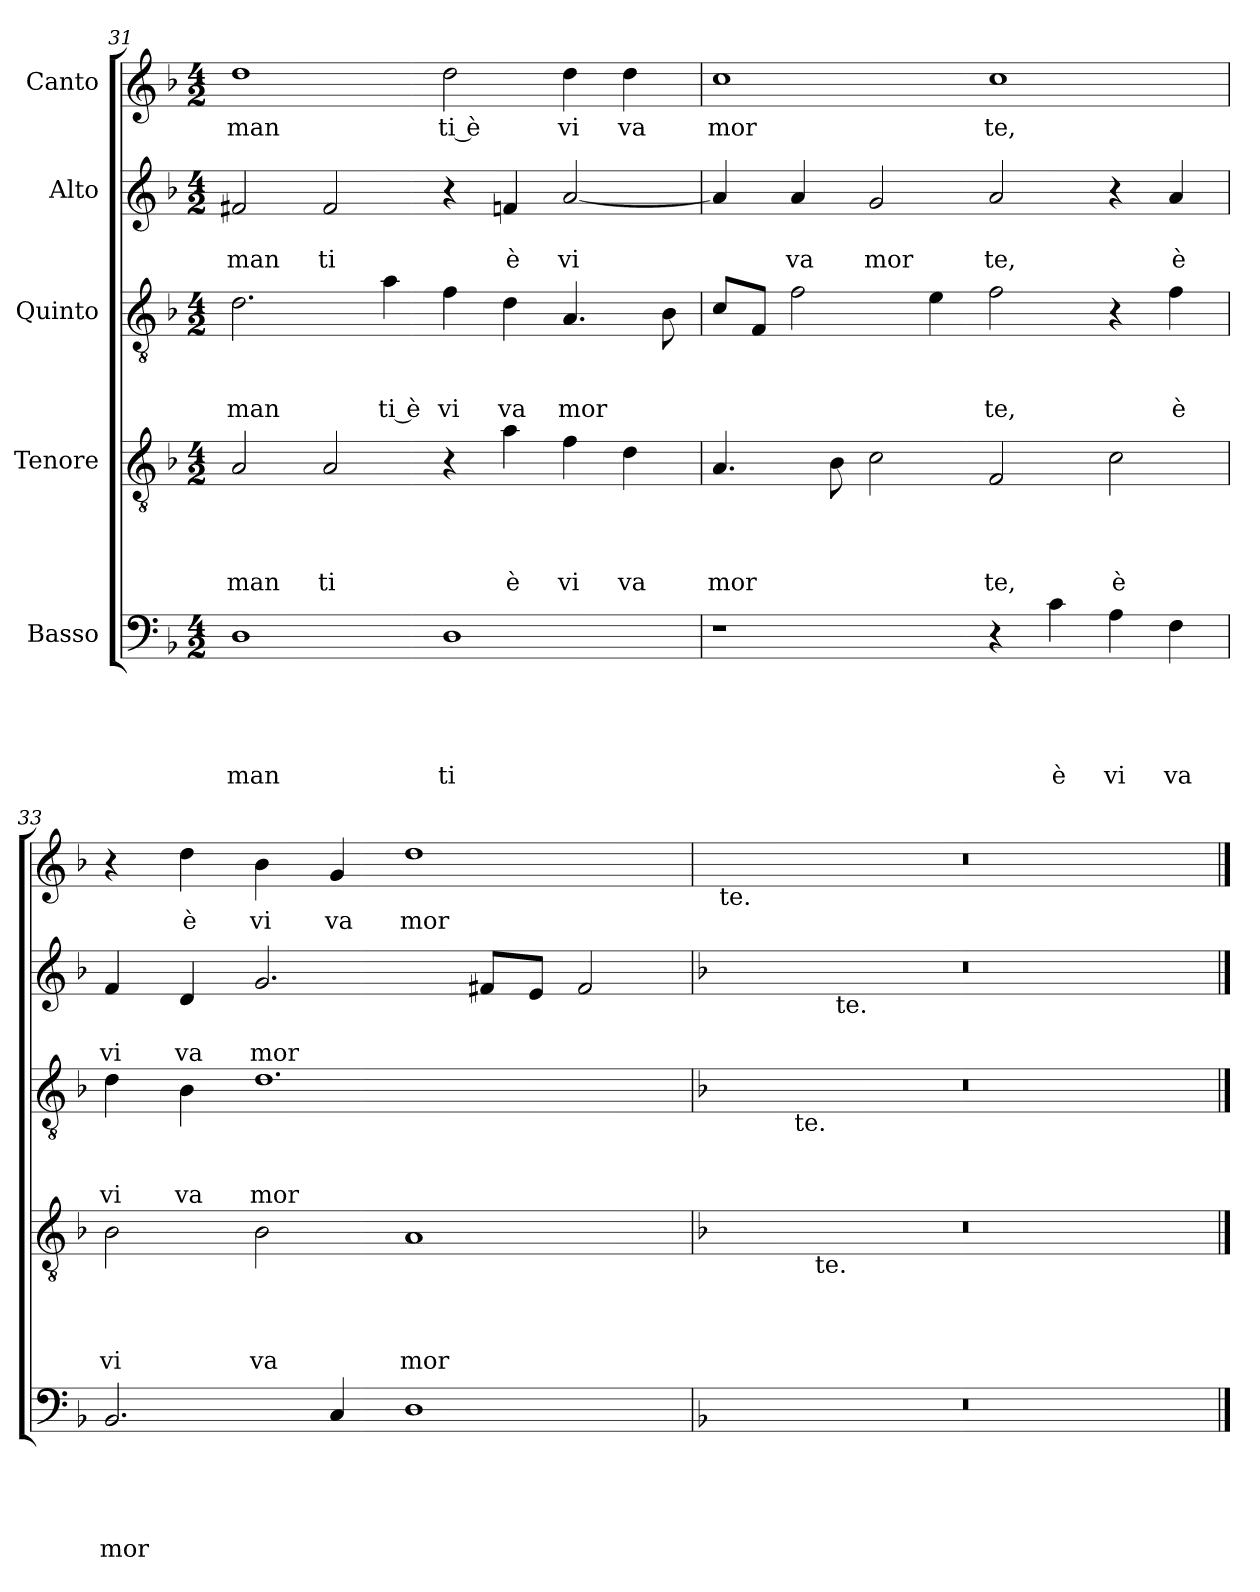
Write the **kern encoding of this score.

**kern	**text	**text	**text	**text	**text	**kern	**text	**text	**text	**text	**kern	**text	**text	**text	**kern	**text	**text	**kern	**text
*part5	*part5	*part5	*part5	*part5	*part5	*part4	*part4	*part4	*part4	*part4	*part3	*part3	*part3	*part3	*part2	*part2	*part2	*part1	*part1
*staff5	*staff5	*staff5	*staff5	*staff5	*staff5	*staff4	*staff4	*staff4	*staff4	*staff4	*staff3	*staff3	*staff3	*staff3	*staff2	*staff2	*staff2	*staff1	*staff1
*I"Basso	*	*	*	*	*	*I"Tenore	*	*	*	*	*I"Quinto	*	*	*	*I"Alto	*	*	*I"Canto	*
*clefF4	*	*	*	*	*	*clefGv2	*	*	*	*	*clefGv2	*	*	*	*clefG2	*	*	*clefG2	*
*k[b-]	*	*	*	*	*	*k[b-]	*	*	*	*	*k[b-]	*	*	*	*k[b-]	*	*	*k[b-]	*
*F:	*	*	*	*	*	*F:	*	*	*	*	*F:	*	*	*	*F:	*	*	*F:	*
*M4/2	*	*	*	*	*	*M4/2	*	*	*	*	*M4/2	*	*	*	*M4/2	*	*	*M4/2	*
=31	=31	=31	=31	=31	=31	=31	=31	=31	=31	=31	=31	=31	=31	=31	=31	=31	=31	=31	=31
!	!	!	!	!	!LO:LY:b	!	!	!	!	!LO:LY:b	!	!	!	!LO:LY:b	!	!	!LO:LY:b	!	!LO:LY:b
1D	.	.	.	.	man	2A/	.	.	.	man	2.d\	.	.	man	2f#X/	.	man	1dd	man
!	!	!	!	!	!	!	!	!	!	!LO:LY:b	!	!	!	!	!	!	!LO:LY:b	!	!
.	.	.	.	.	.	2A/	.	.	.	ti	.	.	.	.	2f#/	.	ti	.	.
!	!	!	!	!	!	!	!	!	!	!	!	!	!	!LO:LY:b:rj	!	!	!	!	!
.	.	.	.	.	.	.	.	.	.	.	4a\	.	.	ti è	.	.	.	.	.
!	!	!	!	!	!LO:LY:b	!	!	!	!	!	!	!	!	!LO:LY:b	!	!	!	!	!LO:LY:b:rj
1D	.	.	.	.	ti	4r	.	.	.	.	4f\	.	.	vi	4r	.	.	2dd\	ti è
!	!	!	!	!	!	!	!	!	!	!LO:LY:b	!	!	!	!LO:LY:b	!	!	!LO:LY:b	!	!
.	.	.	.	.	.	4a\	.	.	.	è	4d\	.	.	va	4fn/	.	è	.	.
!	!	!	!	!	!	!	!	!	!	!LO:LY:b	!	!	!	!LO:LY:b	!	!	!LO:LY:b	!	!LO:LY:b
.	.	.	.	.	.	4f\	.	.	.	vi	4.A/	.	.	mor	[<2a/	.	vi	4dd\	vi
!	!	!	!	!	!	!	!	!	!	!LO:LY:b	!	!	!	!	!	!	!	!	!LO:LY:b
.	.	.	.	.	.	4d\	.	.	.	va	.	.	.	.	.	.	.	4dd\	va
.	.	.	.	.	.	.	.	.	.	.	8B-\	.	.	.	.	.	.	.	.
=32	=32	=32	=32	=32	=32	=32	=32	=32	=32	=32	=32	=32	=32	=32	=32	=32	=32	=32	=32
!	!	!	!	!	!	!	!	!	!	!LO:LY:b	!	!	!	!	!	!	!	!	!LO:LY:b
1r	.	.	.	.	.	4.A/	.	.	.	mor	8c/L	.	.	.	4a/]	.	.	1cc	mor
.	.	.	.	.	.	.	.	.	.	.	8F/J	.	.	.	.	.	.	.	.
!	!	!	!	!	!	!	!	!	!	!	!	!	!	!	!	!	!LO:LY:b	!	!
.	.	.	.	.	.	.	.	.	.	.	2f\	.	.	.	4a/	.	va	.	.
.	.	.	.	.	.	8B-\	.	.	.	.	.	.	.	.	.	.	.	.	.
!	!	!	!	!	!	!	!	!	!	!	!	!	!	!	!	!	!LO:LY:b	!	!
.	.	.	.	.	.	2c\	.	.	.	.	.	.	.	.	2g/	.	mor	.	.
.	.	.	.	.	.	.	.	.	.	.	4e\	.	.	.	.	.	.	.	.
!	!	!	!	!	!	!	!	!	!	!LO:LY:b	!	!	!	!LO:LY:b	!	!	!LO:LY:b	!	!LO:LY:b
4r	.	.	.	.	.	2F/	.	.	.	te,	2f\	.	.	te,	2a/	.	te,	1cc	te,
!	!	!	!	!	!LO:LY:b	!	!	!	!	!	!	!	!	!	!	!	!	!	!
4c\	.	.	.	.	è	.	.	.	.	.	.	.	.	.	.	.	.	.	.
!	!	!	!	!	!LO:LY:b	!	!	!	!	!LO:LY:b	!	!	!	!	!	!	!	!	!
4A\	.	.	.	.	vi	2c\	.	.	.	è	4r	.	.	.	4r	.	.	.	.
!	!	!	!	!	!LO:LY:b	!	!	!	!	!	!	!	!	!LO:LY:b	!	!	!LO:LY:b	!	!
4F\	.	.	.	.	va	.	.	.	.	.	4f\	.	.	è	4a/	.	è	.	.
=33	=33	=33	=33	=33	=33	=33	=33	=33	=33	=33	=33	=33	=33	=33	=33	=33	=33	=33	=33
!	!	!	!	!	!LO:LY:b	!	!	!	!	!LO:LY:b	!	!	!	!LO:LY:b	!	!	!LO:LY:b	!	!
2.BB-/	.	.	.	.	mor	2B-\	.	.	.	vi	4d\	.	.	vi	4f/	.	vi	4r	.
!	!	!	!	!	!	!	!	!	!	!	!	!	!	!LO:LY:b	!	!	!LO:LY:b	!	!LO:LY:b
.	.	.	.	.	.	.	.	.	.	.	4B-\	.	.	va	4d/	.	va	4dd\	è
!	!	!	!	!	!	!	!	!	!	!LO:LY:b	!	!	!	!LO:LY:b	!	!	!LO:LY:b	!	!LO:LY:b
.	.	.	.	.	.	2B-\	.	.	.	va	1.d	.	.	mor	2.g/	.	mor	4b-\	vi
!	!	!	!	!	!	!	!	!	!	!	!	!	!	!	!	!	!	!	!LO:LY:b
4C/	.	.	.	.	.	.	.	.	.	.	.	.	.	.	.	.	.	4g/	va
!	!	!	!	!	!	!	!	!	!	!LO:LY:b	!	!	!	!	!	!	!	!	!LO:LY:b
1D	.	.	.	.	.	1A	.	.	.	mor	.	.	.	.	.	.	.	1dd	mor
.	.	.	.	.	.	.	.	.	.	.	.	.	.	.	8f#X/L	.	.	.	.
.	.	.	.	.	.	.	.	.	.	.	.	.	.	.	8e/J	.	.	.	.
.	.	.	.	.	.	.	.	.	.	.	.	.	.	.	2f#/	.	.	.	.
=34	=34	=34	=34	=34	=34	=34	=34	=34	=34	=34	=34	=34	=34	=34	=34	=34	=34	=34	=34
*	*	*	*	*	*	*	*	*	*	*	*	*	*	*	*	*	*	*k[]	*
*	*	*	*	*	*	*	*	*	*	*	*	*	*	*	*	*	*	*C:	*
!	!	!	!	!	!	!	!	!	!	!	!	!	!	!	!	!	!	!LO:TX:b:t=te.	!
*	*	*	*	*	*	*^	*	*	*	*	*^	*	*	*	*^	*	*	*	*
0r	.	.	.	.	.	0r	4ryy	.	.	.	.	0r	4ryy	.	.	.	0r	4ryy	.	.	0r	.
!	!	!	!	!	!	!	!	!	!	!	!	!	!LO:TX:b:t=te.	!	!	!	!	!	!	!	!	!
.	.	.	.	.	.	.	32ryy	.	.	.	.	.	1..ryy	.	.	.	.	16ryy	.	.	.	.
!	!	!	!	!	!	!	!LO:TX:b:t=te.	!	!	!	!	!	!	!	!	!	!	!	!	!	!	!
.	.	.	.	.	.	.	1ryy	.	.	.	.	.	.	.	.	.	.	.	.	.	.	.
!	!	!	!	!	!	!	!	!	!	!	!	!	!	!	!	!	!	!LO:TX:b:t=te.	!	!	!	!
.	.	.	.	.	.	.	.	.	.	.	.	.	.	.	.	.	.	1ryy	.	.	.	.
.	.	.	.	.	.	.	2ryy	.	.	.	.	.	.	.	.	.	.	.	.	.	.	.
.	.	.	.	.	.	.	.	.	.	.	.	.	.	.	.	.	.	2ryy	.	.	.	.
.	.	.	.	.	.	.	8..ryy	.	.	.	.	.	.	.	.	.	.	.	.	.	.	.
.	.	.	.	.	.	.	.	.	.	.	.	.	.	.	.	.	.	8.ryy	.	.	.	.
*	*	*	*	*	*	*v	*v	*	*	*	*	*	*	*	*	*	*v	*v	*	*	*	*
*	*	*	*	*	*	*	*	*	*	*	*v	*v	*	*	*	*	*	*	*	*
==	==	==	==	==	==	==	==	==	==	==	==	==	==	==	==	==	==	==	==
*-	*-	*-	*-	*-	*-	*-	*-	*-	*-	*-	*-	*-	*-	*-	*-	*-	*-	*-	*-
